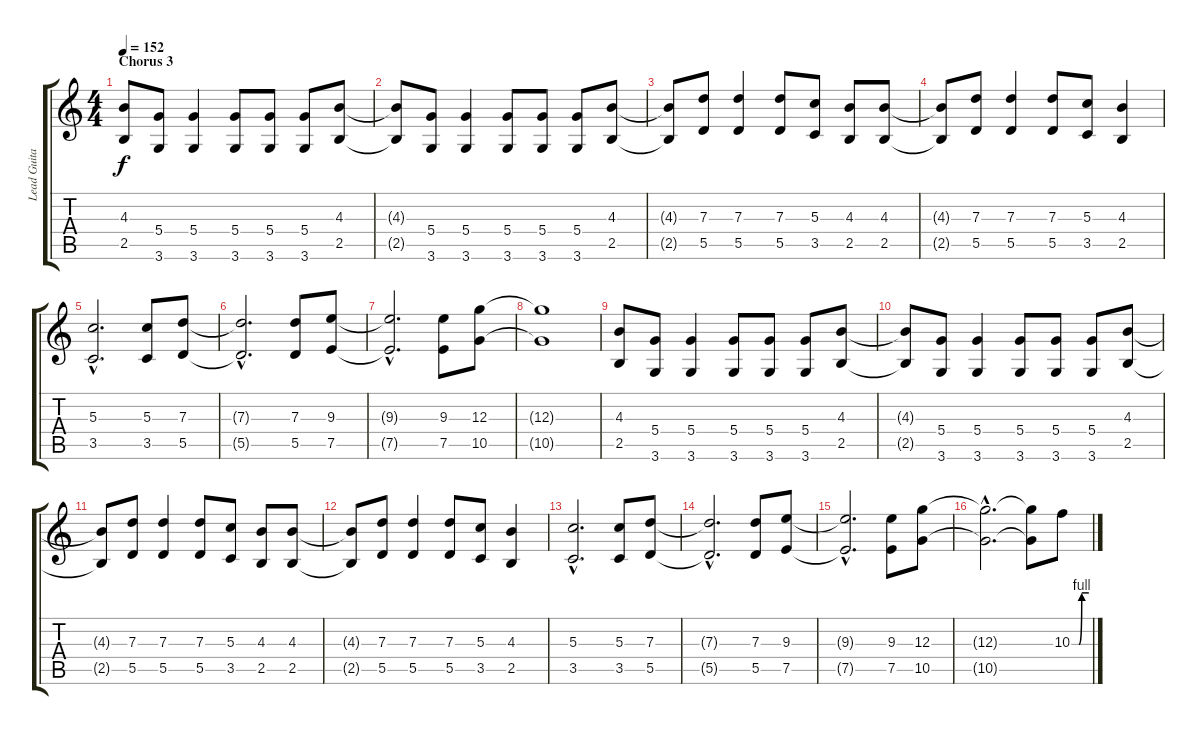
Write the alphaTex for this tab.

\track ("Lead Guitar" "Lead Guita") {instrument overdrivenguitar}
\staff {score tabs}
\tuning (E4 B3 G3 D3 A2 E2) {hide}
\ts (4 4)
\section ("" "Chorus 3")
\tempo 152
\clef g2
\ks c
(4.3 2.5).8{dy f volume 10} (5.4 3.6).8 (5.4 3.6).4 (5.4 3.6).8 (5.4 3.6).8 (5.4 3.6).8 (4.3 2.5).8 |
(4.3{t} 2.5{t}).8{volume 10} (5.4 3.6).8 (5.4 3.6).4 (5.4 3.6).8 (5.4 3.6).8 (5.4 3.6).8 (4.3 2.5).8 |
(4.3{t} 2.5{t}).8{volume 10} (7.3 5.5).8 (7.3 5.5).4 (7.3 5.5).8 (5.3 3.5).8 (4.3 2.5).8 (4.3 2.5).8 |
(4.3{t} 2.5{t}).8{volume 10} (7.3 5.5).8 (7.3 5.5).4 (7.3 5.5).8 (5.3 3.5).8 (4.3 2.5).4 |
(5.3{hac} 3.5{hac}).2{d volume 10} (5.3 3.5).8 (7.3 5.5).8 |
(7.3{hac t} 5.5{hac t}).2{d volume 10} (7.3 5.5).8 (9.3 7.5).8 |
(9.3{hac t} 7.5{hac t}).2{d volume 10} (9.3 7.5).8 (12.3 10.5).8 |
(12.3{t} 10.5{t}).1{volume 10} |
(4.3 2.5).8{volume 10} (5.4 3.6).8 (5.4 3.6).4 (5.4 3.6).8 (5.4 3.6).8 (5.4 3.6).8 (4.3 2.5).8 |
(4.3{t} 2.5{t}).8{volume 10} (5.4 3.6).8 (5.4 3.6).4 (5.4 3.6).8 (5.4 3.6).8 (5.4 3.6).8 (4.3 2.5).8 |
(4.3{t} 2.5{t}).8{volume 10} (7.3 5.5).8 (7.3 5.5).4 (7.3 5.5).8 (5.3 3.5).8 (4.3 2.5).8 (4.3 2.5).8 |
(4.3{t} 2.5{t}).8{volume 10} (7.3 5.5).8 (7.3 5.5).4 (7.3 5.5).8 (5.3 3.5).8 (4.3 2.5).4 |
(5.3{hac} 3.5{hac}).2{d volume 10} (5.3 3.5).8 (7.3 5.5).8 |
(7.3{hac t} 5.5{hac t}).2{d volume 10} (7.3 5.5).8 (9.3 7.5).8 |
(9.3{hac t} 7.5{hac t}).2{d volume 10} (9.3 7.5).8 (12.3 10.5).8 |
(12.3{hac t} 10.5{hac t}).2{d volume 10} (12.3{t} 10.5{t}).8 10.3{be (custom 0 0 25 0 35 4 60 4)}.8{volume 16}
